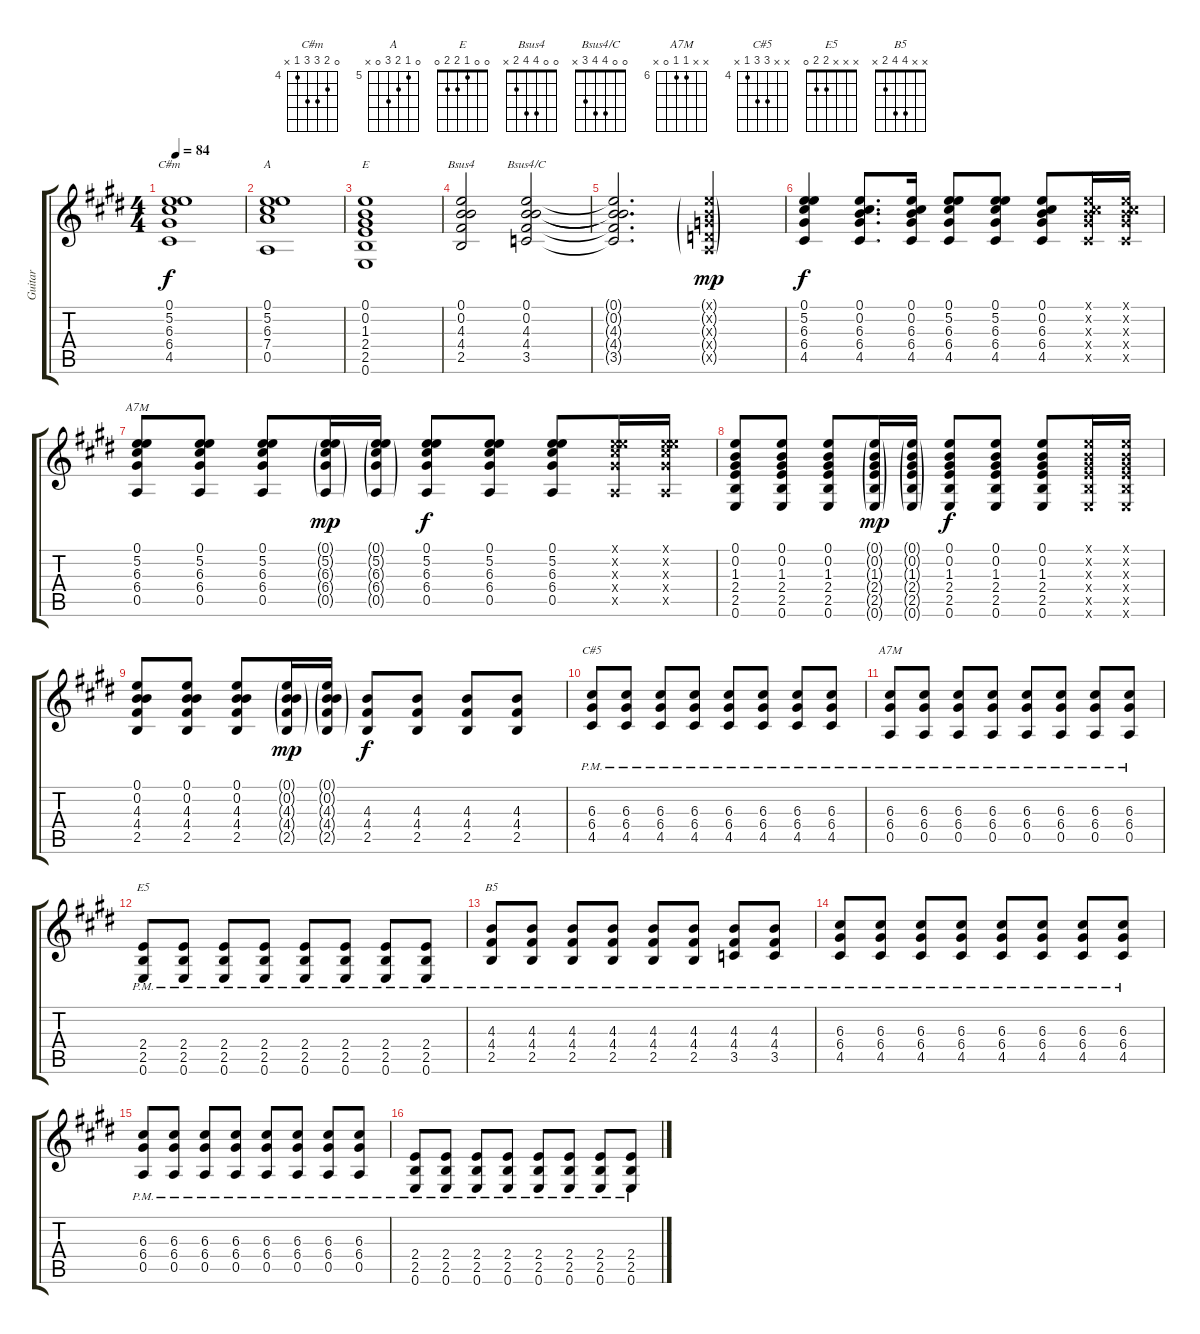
\track ("Guitar" "Guitar") {instrument acousticguitarsteel}
\staff {score tabs}
\tuning (E4 B3 G3 D3 A2 E2) {hide}
\chord ("C#m" 0 5 6 6 4 x) {firstfret 4}
\chord ("A" 0 5 6 7 0 x) {firstfret 5}
\chord ("E" 0 0 1 2 2 0)
\chord ("Bsus4" 0 0 4 4 2 x)
\chord ("Bsus4/C" 0 0 4 4 3 x)
\chord ("A7M" 0 5 6 6 0 x) {firstfret 5}
\chord ("C#5" x x 6 6 4 x) {firstfret 4}
\chord ("A7M" x x 6 6 0 x) {firstfret 6}
\chord ("E5" x x x 2 2 0)
\chord ("B5" x x 4 4 2 x)
\ts (4 4)
\tempo 84
\clef g2
\ks c#minor
(0.1 5.2 6.3 6.4 4.5).1{ch "C#m" dy f instrument acousticguitarsteel} |
(0.1 5.2 6.3 7.4 0.5).1{ch "A"} |
(0.1 0.2 1.3 2.4 2.5 0.6).1{ch "E"} |
(0.1 0.2 4.3 4.4 2.5).2{ch "Bsus4"} (0.1 0.2 4.3 4.4 3.5).2{ch "Bsus4/C"} |
(0.1{t} 0.2{t} 4.3{t} 4.4{t} 3.5{t}).2{d} (0.1{g x} 0.2{g x} 0.3{g x} 0.4{g x} 0.5{g x}).4{dy mp} |
(0.1 5.2 6.3 6.4 4.5).4{dy f} (0.1 0.2 6.3 6.4 4.5).8{d} (0.1 0.2 6.3 6.4 4.5).16 (0.1 5.2 6.3 6.4 4.5).8 (0.1 5.2 6.3 6.4 4.5).8 (0.1 0.2 6.3 6.4 4.5).8 (0.1{x} 0.2{x} 6.3{x} 6.4{x} 4.5{x}).16 (0.1{x} 0.2{x} 6.3{x} 6.4{x} 4.5{x}).16 |
(0.1 5.2 6.3 6.4 0.5).8{ch "A7M"} (0.1 5.2 6.3 6.4 0.5).8 (0.1 5.2 6.3 6.4 0.5).8 (0.1{g} 5.2{g} 6.3{g} 6.4{g} 0.5{g}).16{dy mp} (0.1{g} 5.2{g} 6.3{g} 6.4{g} 0.5{g}).16 (0.1 5.2 6.3 6.4 0.5).8{dy f} (0.1 5.2 6.3 6.4 0.5).8 (0.1 5.2 6.3 6.4 0.5).8 (0.1{x} 5.2{x} 6.3{x} 6.4{x} 0.5{x}).16 (0.1{x} 5.2{x} 6.3{x} 6.4{x} 0.5{x}).16 |
(0.1 0.2 1.3 2.4 2.5 0.6).8 (0.1 0.2 1.3 2.4 2.5 0.6).8 (0.1 0.2 1.3 2.4 2.5 0.6).8 (0.1{g} 0.2{g} 1.3{g} 2.4{g} 2.5{g} 0.6{g}).16{dy mp} (0.1{g} 0.2{g} 1.3{g} 2.4{g} 2.5{g} 0.6{g}).16 (0.1 0.2 1.3 2.4 2.5 0.6).8{dy f} (0.1 0.2 1.3 2.4 2.5 0.6).8 (0.1 0.2 1.3 2.4 2.5 0.6).8 (0.1{x} 0.2{x} 1.3{x} 2.4{x} 2.5{x} 0.6{x}).16 (0.1{x} 0.2{x} 1.3{x} 2.4{x} 2.5{x} 0.6{x}).16 |
(0.1 0.2 4.3 4.4 2.5).8 (0.1 0.2 4.3 4.4 2.5).8 (0.1 0.2 4.3 4.4 2.5).8 (0.1{g} 0.2{g} 4.3{g} 4.4{g} 2.5{g}).16{dy mp} (0.1{g} 0.2{g} 4.3{g} 4.4{g} 2.5{g}).16 (4.3 4.4 2.5).8{dy f} (4.3 4.4 2.5).8 (4.3 4.4 2.5).8 (4.3 4.4 2.5).8 |
(6.3{pm} 6.4{pm} 4.5{pm}).8{ch "C#5"} (6.3{pm} 6.4{pm} 4.5{pm}).8 (6.3{pm} 6.4{pm} 4.5{pm}).8 (6.3{pm} 6.4{pm} 4.5{pm}).8 (6.3{pm} 6.4{pm} 4.5{pm}).8 (6.3{pm} 6.4{pm} 4.5{pm}).8 (6.3{pm} 6.4{pm} 4.5{pm}).8 (6.3{pm} 6.4{pm} 4.5{pm}).8 |
(6.3{pm} 6.4{pm} 0.5{pm}).8{ch "A7M"} (6.3{pm} 6.4{pm} 0.5{pm}).8 (6.3{pm} 6.4{pm} 0.5{pm}).8 (6.3{pm} 6.4{pm} 0.5{pm}).8 (6.3{pm} 6.4{pm} 0.5{pm}).8 (6.3{pm} 6.4{pm} 0.5{pm}).8 (6.3{pm} 6.4{pm} 0.5{pm}).8 (6.3{pm} 6.4{pm} 0.5{pm}).8 |
(2.4{pm} 2.5{pm} 0.6{pm}).8{ch "E5"} (2.4{pm} 2.5{pm} 0.6{pm}).8 (2.4{pm} 2.5{pm} 0.6{pm}).8 (2.4{pm} 2.5{pm} 0.6{pm}).8 (2.4{pm} 2.5{pm} 0.6{pm}).8 (2.4{pm} 2.5{pm} 0.6{pm}).8 (2.4{pm} 2.5{pm} 0.6{pm}).8 (2.4{pm} 2.5{pm} 0.6{pm}).8 |
(4.3{pm} 4.4{pm} 2.5{pm}).8{ch "B5"} (4.3{pm} 4.4{pm} 2.5{pm}).8 (4.3{pm} 4.4{pm} 2.5{pm}).8 (4.3{pm} 4.4{pm} 2.5{pm}).8 (4.3{pm} 4.4{pm} 2.5{pm}).8 (4.3{pm} 4.4{pm} 2.5{pm}).8 (4.3{pm} 4.4{pm} 3.5{pm}).8 (4.3{pm} 4.4{pm} 3.5{pm}).8 |
(6.3{pm} 6.4{pm} 4.5{pm}).8 (6.3{pm} 6.4{pm} 4.5{pm}).8 (6.3{pm} 6.4{pm} 4.5{pm}).8 (6.3{pm} 6.4{pm} 4.5{pm}).8 (6.3{pm} 6.4{pm} 4.5{pm}).8 (6.3{pm} 6.4{pm} 4.5{pm}).8 (6.3{pm} 6.4{pm} 4.5{pm}).8 (6.3{pm} 6.4{pm} 4.5{pm}).8 |
(6.3{pm} 6.4{pm} 0.5{pm}).8 (6.3{pm} 6.4{pm} 0.5{pm}).8 (6.3{pm} 6.4{pm} 0.5{pm}).8 (6.3{pm} 6.4{pm} 0.5{pm}).8 (6.3{pm} 6.4{pm} 0.5{pm}).8 (6.3{pm} 6.4{pm} 0.5{pm}).8 (6.3{pm} 6.4{pm} 0.5{pm}).8 (6.3{pm} 6.4{pm} 0.5{pm}).8 |
(2.4{pm} 2.5{pm} 0.6{pm}).8 (2.4{pm} 2.5{pm} 0.6{pm}).8 (2.4{pm} 2.5{pm} 0.6{pm}).8 (2.4{pm} 2.5{pm} 0.6{pm}).8 (2.4{pm} 2.5{pm} 0.6{pm}).8 (2.4{pm} 2.5{pm} 0.6{pm}).8 (2.4{pm} 2.5{pm} 0.6{pm}).8 (2.4{pm} 2.5{pm} 0.6{pm}).8
